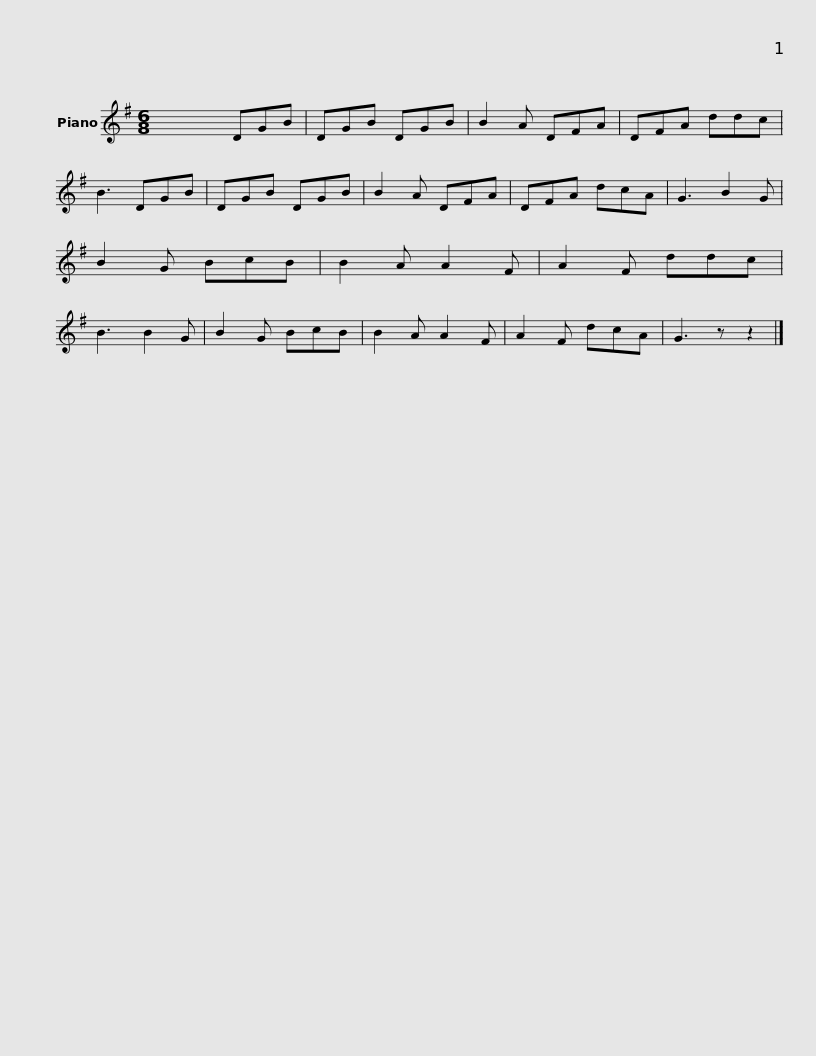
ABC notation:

X:1
L:1/8
M:6/8
I:linebreak $
K:G
V:1 treble
V:1
 x x x DGB | DGB DGB | B2 A DFA | DFA ddc |$ B3 DGB | %5
 DGB DGB | B2 A DFA | DFA dcA | G3 B2 G | B2 G BcB | %10
 B2 A A2 F | A2 F ddc |$ B3 B2 G | B2 G BcB | B2 A A2 F | %15
 A2 F dcA | G3 z z2 |] %17
